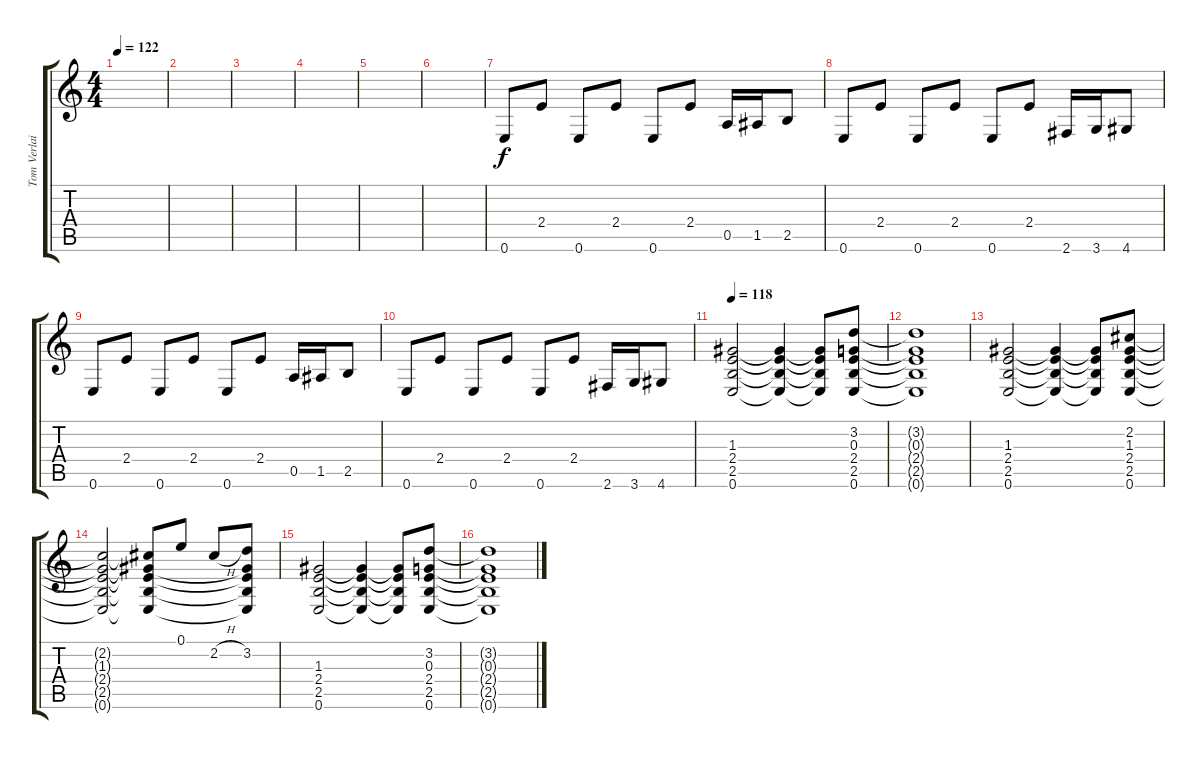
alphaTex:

\track ("Tom Verlaine" "Tom Verlai") {instrument overdrivenguitar}
\staff {score tabs}
\tuning (E4 B3 G3 D3 A2 E2) {hide}
\ts (4 4)
\tempo 122
\clef g2
\ks c
|
|
|
|
|
|
0.6.8 2.4.8 0.6.8 2.4.8 0.6.8 2.4.8 0.5.16 1.5.16 2.5.8 |
0.6.8 2.4.8 0.6.8 2.4.8 0.6.8 2.4.8 2.6.16 3.6.16 4.6.8 |
0.6.8 2.4.8 0.6.8 2.4.8 0.6.8 2.4.8 0.5.16 1.5.16 2.5.8 |
0.6.8 2.4.8 0.6.8 2.4.8 0.6.8 2.4.8 2.6.16 3.6.16 4.6.8 |
\tempo 118
(1.3 2.4 2.5 0.6).2 (1.3{t} 2.4{t} 2.5{t} 0.6{t}).4 (1.3{t} 2.4{t} 2.5{t} 0.6{t}).8 (3.2 0.3 2.4 2.5 0.6).8 |
(3.2{t} 0.3{t} 2.4{t} 2.5{t} 0.6{t}).1 |
(1.3 2.4 2.5 0.6).2 (1.3{t} 2.4{t} 2.5{t} 0.6{t}).4 (1.3{t} 2.4{t} 2.5{t} 0.6{t}).8 (2.2 1.3 2.4 2.5 0.6).8 |
(2.2{t} 1.3{t} 2.4{t} 2.5{t} 0.6{t}).2 (2.2{t} 1.3{t} 2.4{t} 2.5{t} 0.6{t}).8 0.1.8 2.2{h}.8 (3.2 1.3{t} 2.4{t} 2.5{t} 0.6{t}).8 |
(1.3 2.4 2.5 0.6).2 (1.3{t} 2.4{t} 2.5{t} 0.6{t}).4 (1.3{t} 2.4{t} 2.5{t} 0.6{t}).8 (3.2 0.3 2.4 2.5 0.6).8 |
(3.2{t} 0.3{t} 2.4{t} 2.5{t} 0.6{t}).1
